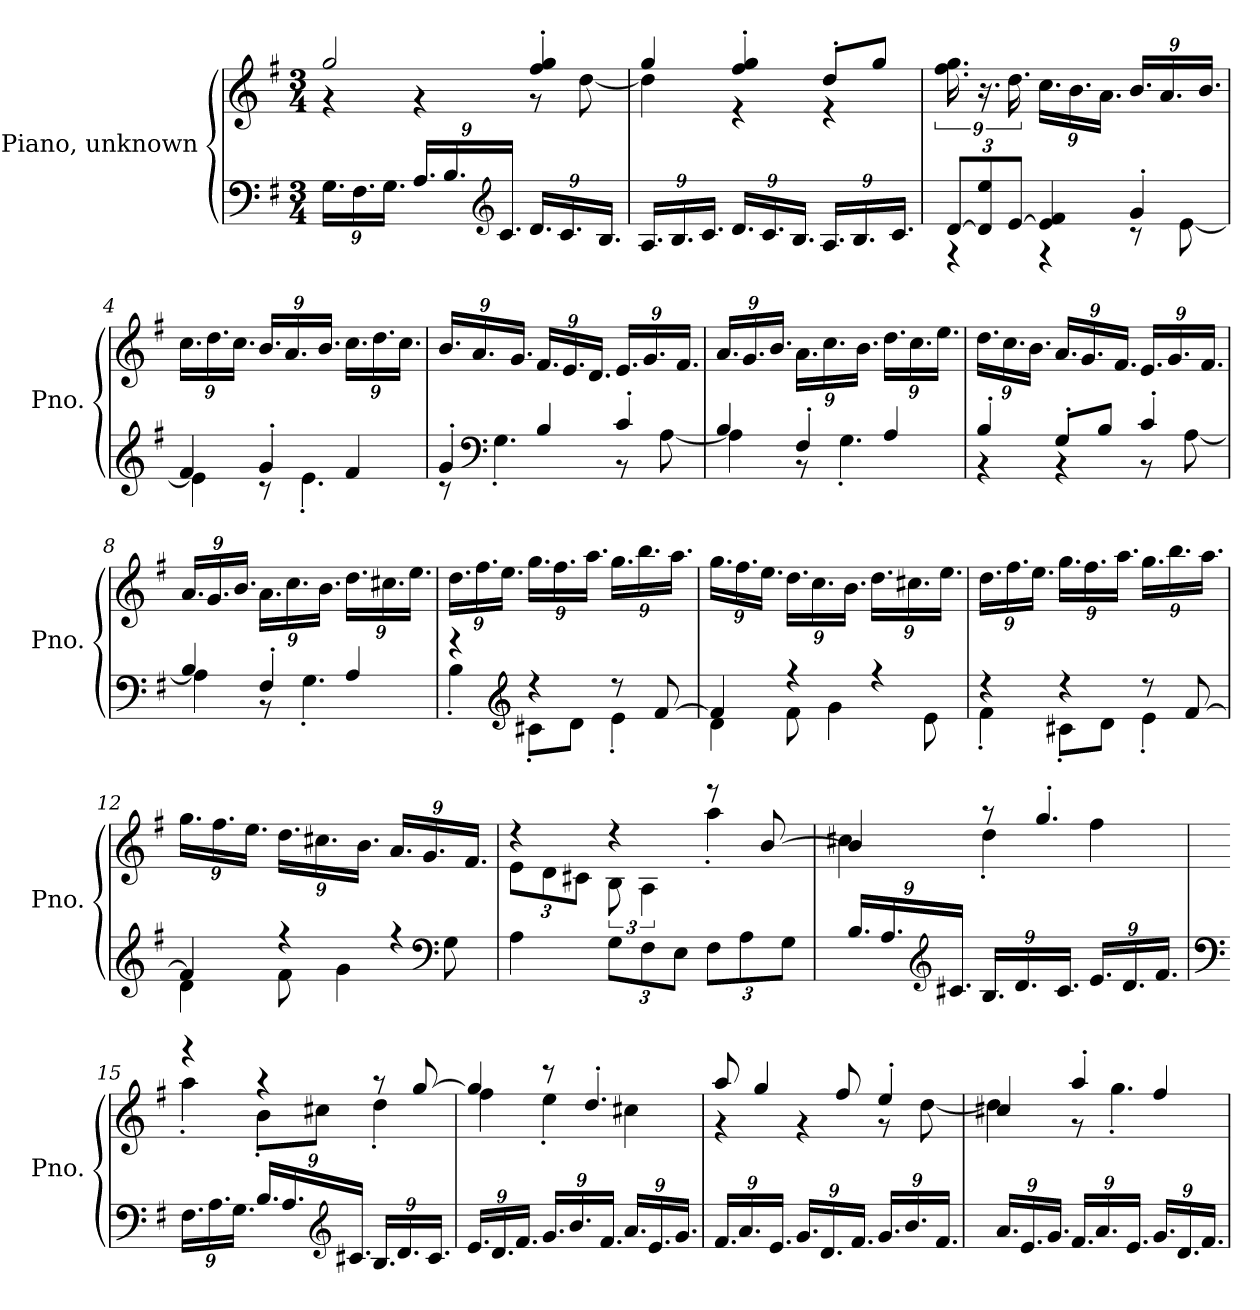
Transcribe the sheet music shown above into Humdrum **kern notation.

**kern	**kern
*part1	*part1
*staff2	*staff1
*I"Piano, unknown	*
*I'Pno.	*
*clefF4	*clefG2
*k[f#]	*k[f#]
*M3/4	*M3/4
*MM145	*MM145
*Xbrackettup	*
=1	=1
*	*^
18.G\LL	2gg/	4r
18.F#\	.	.
18.G\JJ	.	.
18.A/LL	.	4r
18.B/	.	.
*clefG2	*	*
18.c/JJ	.	.
18.d/LL	4ff#/' 4gg/'	8r
18.c/	.	.
.	.	[8dd\
18.B/JJ	.	.
=2	=2	=2
18.A/LL	4gg/	4dd\]
18.B/	.	.
18.c/JJ	.	.
18.d/LL	4ff#/' 4gg/'	4r
18.c/	.	.
18.B/JJ	.	.
18.A/LL	8dd'/L	4r
18.B/	.	.
.	8gg/J	.
18.c/JJ	.	.
*	*v	*v
=3	=3
*^	*
[12d/L	4r	18.ff#\ 18.gg\
12d/] 12ee/	.	18.r
[12e/J	.	18.dd\
4e/] 4f#/	4r	18.cc\LL
.	.	18.b\
.	.	18.a\JJ
4g'/	8r	18.b/LL
.	.	18.a/
.	[8e\	.
.	.	18.b/JJ
!!LO:LB:g=z
=4	=4	=4
*	*	*Xbrackettup
4f#/	4e\]	18.cc\LL
.	.	18.dd\
.	.	18.cc\JJ
4g'/	8r	18.b/LL
.	.	18.a/
.	4.e'\	.
.	.	18.b/JJ
4f#/	.	18.cc\LL
.	.	18.dd\
.	.	18.cc\JJ
=5	=5	=5
4g'/	8r	18.b/LL
.	.	18.a/
*clefF4	*	*
.	4.G'\	.
.	.	18.g/JJ
4B/	.	18.f#/LL
.	.	18.e/
.	.	18.d/JJ
4c'/	8r	18.e/LL
.	.	18.g/
.	[8A\	.
.	.	18.f#/JJ
=6	=6	=6
4B/	4A\]	18.a/LL
.	.	18.g/
.	.	18.b/JJ
4F#'/	8r	18.a\LL
.	.	18.cc\
.	4.G'\	.
.	.	18.b\JJ
4A/	.	18.dd\LL
.	.	18.cc\
.	.	18.ee\JJ
!!LO:LB:g=z
=7	=7	=7
4B'/	4r	18.dd\LL
.	.	18.cc\
.	.	18.b\JJ
8G'/L	4r	18.a/LL
.	.	18.g/
8B/J	.	.
.	.	18.f#/JJ
4c'/	8r	18.e/LL
.	.	18.g/
.	[8A\	.
.	.	18.f#/JJ
=8	=8	=8
4B/	4A\]	18.a/LL
.	.	18.g/
.	.	18.b/JJ
4F#'/	8r	18.a\LL
.	.	18.cc\
.	4.G'\	.
.	.	18.b\JJ
4A/	.	18.dd\LL
.	.	18.cc#X\
.	.	18.ee\JJ
=9	=9	=9
4r	4B'\	18.dd\LL
.	.	18.ff#\
.	.	18.ee\JJ
*clefG2	*	*
4r	8c#X'\L	18.gg\LL
.	.	18.ff#\
.	8d\J	.
.	.	18.aa\JJ
8r	4e'\	18.gg\LL
.	.	18.bb\
[8f#/	.	.
.	.	18.aa\JJ
!!LO:LB:g=z
=10	=10	=10
4f#/]	4d\	18.gg\LL
.	.	18.ff#\
.	.	18.ee\JJ
4r	8f#\	18.dd\LL
.	.	18.cc\
.	4g\	.
.	.	18.b\JJ
4r	.	18.dd\LL
.	.	18.cc#X\
.	8e\	.
.	.	18.ee\JJ
=11	=11	=11
4r	4f#'\	18.dd\LL
.	.	18.ff#\
.	.	18.ee\JJ
4r	8c#X'\L	18.gg\LL
.	.	18.ff#\
.	8d\J	.
.	.	18.aa\JJ
8r	4e'\	18.gg\LL
.	.	18.bb\
[8f#/	.	.
.	.	18.aa\JJ
=12	=12	=12
4f#/]	4d\	18.gg\LL
.	.	18.ff#\
.	.	18.ee\JJ
4r	8f#\	18.dd\LL
.	.	18.cc#X\
.	4g\	.
.	.	18.b\JJ
4r	.	18.a/LL
.	.	18.g/
*clefF4	*	*
.	8G\	.
.	.	18.f#/JJ
*v	*v	*
!!LO:LB:g=z
=13	=13
*	*^
4A\	4r	12e\L
.	.	12d\
.	.	12c#X\J
*	*	*brackettup
12G\L	4r	12B\
12F#\	.	6A\
12E\J	.	.
12F#\L	8r	4aa'\
12A\	.	.
.	[8b/	.
12G\J	.	.
=14	=14	=14
18.B/LL	4b/]	4cc#X\
18.A/	.	.
*clefG2	*	*
18.c#X/JJ	.	.
18.B/LL	8r	4dd'\
18.d/	.	.
.	4.gg'/	.
18.c#/JJ	.	.
18.e/LL	.	4ff#\
18.d/	.	.
18.f#/JJ	.	.
=15	=15	=15
*clefF4	*	*
18.F#\LL	4r	4aa'\
18.A\	.	.
18.G\JJ	.	.
18.B/LL	4r	8b'\L
18.A/	.	.
.	.	8cc#X\J
*clefG2	*	*
18.c#X/JJ	.	.
18.B/LL	8r	4dd'\
18.d/	.	.
.	[8gg/	.
18.c#/JJ	.	.
!!LO:LB:g=z	!!
=16	=16	=16
18.e/LL	4gg/]	4ff#\
18.d/	.	.
18.f#/JJ	.	.
18.g/LL	8r	4ee'\
18.b/	.	.
.	4.dd'/	.
18.f#/JJ	.	.
18.a/LL	.	4cc#X\
18.e/	.	.
18.g/JJ	.	.
=17	=17	=17
18.f#/LL	8aa/	4r
18.a/	.	.
.	4gg/	.
18.e/JJ	.	.
18.g/LL	.	4r
18.d/	.	.
.	8ff#/	.
18.f#/JJ	.	.
18.g/LL	4ee'/	8r
18.b/	.	.
.	.	[8dd\
18.f#/JJ	.	.
=18	=18	=18
18.a/LL	4cc#X/	4dd\]
18.e/	.	.
18.g/JJ	.	.
18.f#/LL	4aa'/	8r
18.a/	.	.
.	.	4.gg'\
18.e/JJ	.	.
18.g/LL	4ff#/	.
18.d/	.	.
18.f#/JJ	.	.
*	*v	*v
=	=
*-	*-
